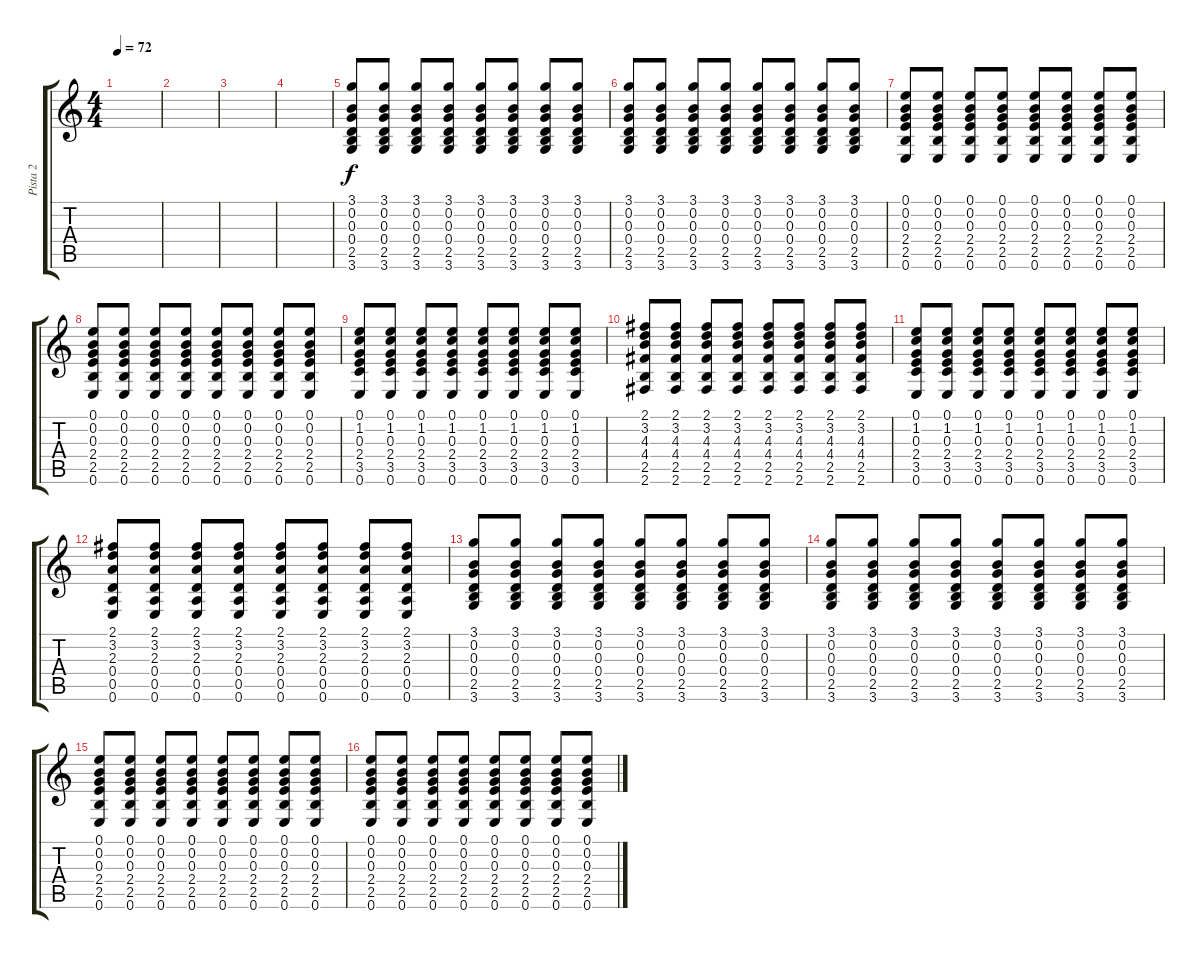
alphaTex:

\track ("Pista 2" "Pista 2") {instrument overdrivenguitar}
\staff {score tabs}
\tuning (E4 B3 G3 D3 A2 E2) {hide}
\ts (4 4)
\tempo 72
\clef g2
\ks c
|
|
|
|
(3.1 0.2 0.3 0.4 2.5 3.6).8 (3.1 0.2 0.3 0.4 2.5 3.6).8 (3.1 0.2 0.3 0.4 2.5 3.6).8 (3.1 0.2 0.3 0.4 2.5 3.6).8 (3.1 0.2 0.3 0.4 2.5 3.6).8 (3.1 0.2 0.3 0.4 2.5 3.6).8 (3.1 0.2 0.3 0.4 2.5 3.6).8 (3.1 0.2 0.3 0.4 2.5 3.6).8 |
(3.1 0.2 0.3 0.4 2.5 3.6).8 (3.1 0.2 0.3 0.4 2.5 3.6).8 (3.1 0.2 0.3 0.4 2.5 3.6).8 (3.1 0.2 0.3 0.4 2.5 3.6).8 (3.1 0.2 0.3 0.4 2.5 3.6).8 (3.1 0.2 0.3 0.4 2.5 3.6).8 (3.1 0.2 0.3 0.4 2.5 3.6).8 (3.1 0.2 0.3 0.4 2.5 3.6).8 |
(0.1 0.2 0.3 2.4 2.5 0.6).8 (0.1 0.2 0.3 2.4 2.5 0.6).8 (0.1 0.2 0.3 2.4 2.5 0.6).8 (0.1 0.2 0.3 2.4 2.5 0.6).8 (0.1 0.2 0.3 2.4 2.5 0.6).8 (0.1 0.2 0.3 2.4 2.5 0.6).8 (0.1 0.2 0.3 2.4 2.5 0.6).8 (0.1 0.2 0.3 2.4 2.5 0.6).8 |
(0.1 0.2 0.3 2.4 2.5 0.6).8 (0.1 0.2 0.3 2.4 2.5 0.6).8 (0.1 0.2 0.3 2.4 2.5 0.6).8 (0.1 0.2 0.3 2.4 2.5 0.6).8 (0.1 0.2 0.3 2.4 2.5 0.6).8 (0.1 0.2 0.3 2.4 2.5 0.6).8 (0.1 0.2 0.3 2.4 2.5 0.6).8 (0.1 0.2 0.3 2.4 2.5 0.6).8 |
(0.1 1.2 0.3 2.4 3.5 0.6).8 (0.1 1.2 0.3 2.4 3.5 0.6).8 (0.1 1.2 0.3 2.4 3.5 0.6).8 (0.1 1.2 0.3 2.4 3.5 0.6).8 (0.1 1.2 0.3 2.4 3.5 0.6).8 (0.1 1.2 0.3 2.4 3.5 0.6).8 (0.1 1.2 0.3 2.4 3.5 0.6).8 (0.1 1.2 0.3 2.4 3.5 0.6).8 |
(2.1 3.2 4.3 4.4 2.5 2.6).8 (2.1 3.2 4.3 4.4 2.5 2.6).8 (2.1 3.2 4.3 4.4 2.5 2.6).8 (2.1 3.2 4.3 4.4 2.5 2.6).8 (2.1 3.2 4.3 4.4 2.5 2.6).8 (2.1 3.2 4.3 4.4 2.5 2.6).8 (2.1 3.2 4.3 4.4 2.5 2.6).8 (2.1 3.2 4.3 4.4 2.5 2.6).8 |
(0.1 1.2 0.3 2.4 3.5 0.6).8 (0.1 1.2 0.3 2.4 3.5 0.6).8 (0.1 1.2 0.3 2.4 3.5 0.6).8 (0.1 1.2 0.3 2.4 3.5 0.6).8 (0.1 1.2 0.3 2.4 3.5 0.6).8 (0.1 1.2 0.3 2.4 3.5 0.6).8 (0.1 1.2 0.3 2.4 3.5 0.6).8 (0.1 1.2 0.3 2.4 3.5 0.6).8 |
(2.1 3.2 2.3 0.4 0.5 0.6).8 (2.1 3.2 2.3 0.4 0.5 0.6).8 (2.1 3.2 2.3 0.4 0.5 0.6).8 (2.1 3.2 2.3 0.4 0.5 0.6).8 (2.1 3.2 2.3 0.4 0.5 0.6).8 (2.1 3.2 2.3 0.4 0.5 0.6).8 (2.1 3.2 2.3 0.4 0.5 0.6).8 (2.1 3.2 2.3 0.4 0.5 0.6).8 |
(3.1 0.2 0.3 0.4 2.5 3.6).8 (3.1 0.2 0.3 0.4 2.5 3.6).8 (3.1 0.2 0.3 0.4 2.5 3.6).8 (3.1 0.2 0.3 0.4 2.5 3.6).8 (3.1 0.2 0.3 0.4 2.5 3.6).8 (3.1 0.2 0.3 0.4 2.5 3.6).8 (3.1 0.2 0.3 0.4 2.5 3.6).8 (3.1 0.2 0.3 0.4 2.5 3.6).8 |
(3.1 0.2 0.3 0.4 2.5 3.6).8 (3.1 0.2 0.3 0.4 2.5 3.6).8 (3.1 0.2 0.3 0.4 2.5 3.6).8 (3.1 0.2 0.3 0.4 2.5 3.6).8 (3.1 0.2 0.3 0.4 2.5 3.6).8 (3.1 0.2 0.3 0.4 2.5 3.6).8 (3.1 0.2 0.3 0.4 2.5 3.6).8 (3.1 0.2 0.3 0.4 2.5 3.6).8 |
(0.1 0.2 0.3 2.4 2.5 0.6).8 (0.1 0.2 0.3 2.4 2.5 0.6).8 (0.1 0.2 0.3 2.4 2.5 0.6).8 (0.1 0.2 0.3 2.4 2.5 0.6).8 (0.1 0.2 0.3 2.4 2.5 0.6).8 (0.1 0.2 0.3 2.4 2.5 0.6).8 (0.1 0.2 0.3 2.4 2.5 0.6).8 (0.1 0.2 0.3 2.4 2.5 0.6).8 |
(0.1 0.2 0.3 2.4 2.5 0.6).8 (0.1 0.2 0.3 2.4 2.5 0.6).8 (0.1 0.2 0.3 2.4 2.5 0.6).8 (0.1 0.2 0.3 2.4 2.5 0.6).8 (0.1 0.2 0.3 2.4 2.5 0.6).8 (0.1 0.2 0.3 2.4 2.5 0.6).8 (0.1 0.2 0.3 2.4 2.5 0.6).8 (0.1 0.2 0.3 2.4 2.5 0.6).8
